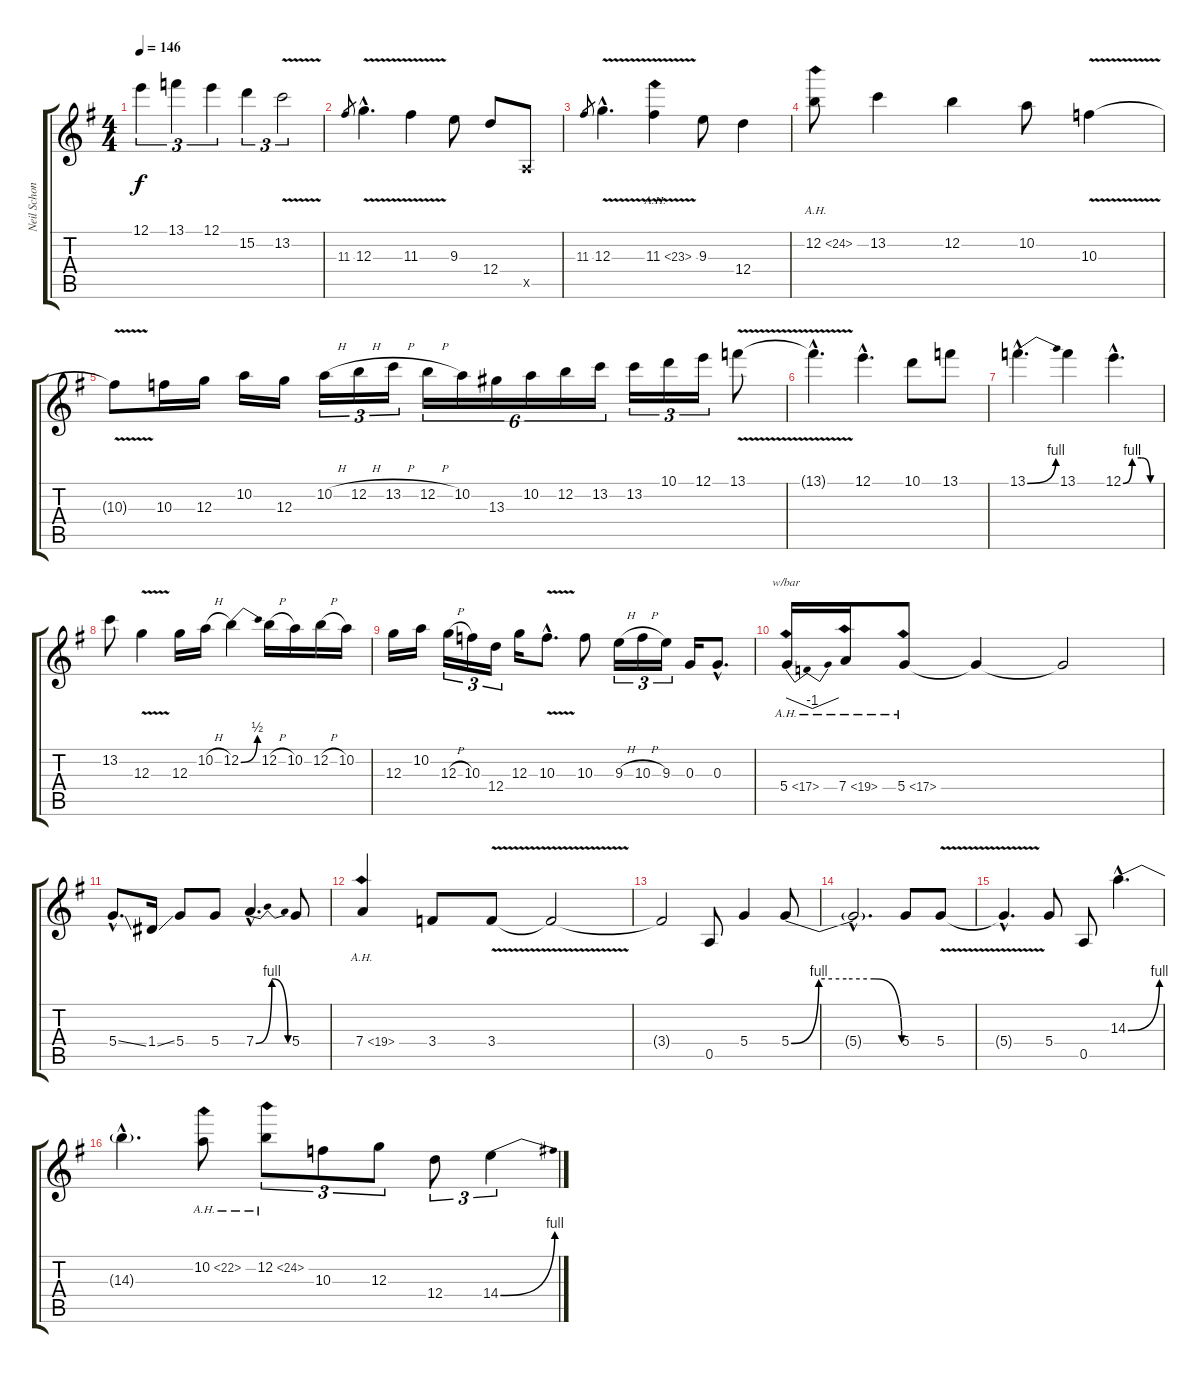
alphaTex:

\track ("Neil Schon" "Neil Schon") {instrument distortionguitar}
\staff {score tabs}
\tuning (E4 B3 G3 D3 A2 E2) {hide}
\ts (4 4)
\tempo 146
\clef g2
\ks g
12.1.4{tu (3 2) dy f} 13.1.4{tu (3 2)} 12.1.4{tu (3 2)} 15.2.4{tu (3 2)} 13.2{v}.2{tu (3 2)} |
11.3.8{gr} 12.3{v hac}.4{d} 11.3{v}.4 9.3.8 12.4.8 0.5{x}.8 |
11.3.8{gr} 12.3{v hac}.4{d} 11.3{ah 12 v}.4 9.3.8 12.4.4 |
12.2{ah 12}.8 13.2.4 12.2.4 10.2.8 10.3{v}.4 |
10.3{t}.8 10.3.16 12.3.16 10.2.16 12.3.16 10.2{h}.16{tu (3 2)} 12.2{h}.16{tu (3 2)} 13.2{h}.16{tu (3 2)} 12.2{h}.16{tu (6 4)} 10.2.16{tu (6 4)} 13.3.16{tu (6 4)} 10.2.16{tu (6 4)} 12.2.16{tu (6 4)} 13.2.16{tu (6 4)} 13.2.16{tu (3 2)} 10.1.16{tu (3 2)} 12.1.16{tu (3 2)} 13.1{v}.8 |
13.1{hac t}.4{d} 12.1{hac}.4{d} 10.1.8 13.1.8 |
13.1{be (bend 0 0 60 4) hac}.4{d} 13.1.4 12.1{be (custom 0 0 15 4 30 4 45 0 60 0) hac}.4{d} |
13.2.8 12.3{v}.4 12.3.16 10.2{h}.16 12.2{be (bend 0 0 60 2)}.4 12.2{h}.16 10.2.16 12.2{h}.16 10.2.16 |
12.3.16 10.2.16 12.3{h}.16{tu (3 2)} 10.3.16{tu (3 2)} 12.4.16{tu (3 2)} 12.3.16 10.3{v hac}.8{d} 10.3.8 9.3{h}.16{tu (3 2)} 10.3{h}.16{tu (3 2)} 9.3.16{tu (3 2)} 0.3.16 0.3{hac}.8{d} |
5.4{ah 12}.16{tbe (dip default 0 0 30 -4 60 0)} 7.4{ah 12}.16 5.4{ah 12}.8 5.4{t}.4 5.4{t}.2 |
5.4{ss hac}.8{d} 1.4{ss}.16 5.4.8 5.4.8 7.4{be (bendrelease 0 0 23 4 23 4 60 0) hac}.4{d} 5.4.8 |
7.4{ah 12}.4 3.4.8 3.4{v}.8 3.4{t}.2 |
3.4{t}.2 0.5.8 5.4.4 5.4{be (custom 0 0 15 4 30 4 45 4 60 0)}.8 |
5.4{hac t}.2{d} 5.4.8 5.4{v}.8 |
5.4{hac t}.4{d} 5.4.8 0.5.8 14.3{be (bend 0 0 60 4) hac}.4{d} |
14.3{hac t}.4{d} 10.2{ah 12}.8 12.2{ah 12}.8{tu (3 2)} 10.3.8{tu (3 2)} 12.3.8{tu (3 2)} 12.4.8{tu (3 2)} 14.4{be (bend 0 0 60 4)}.4{tu (3 2)}
